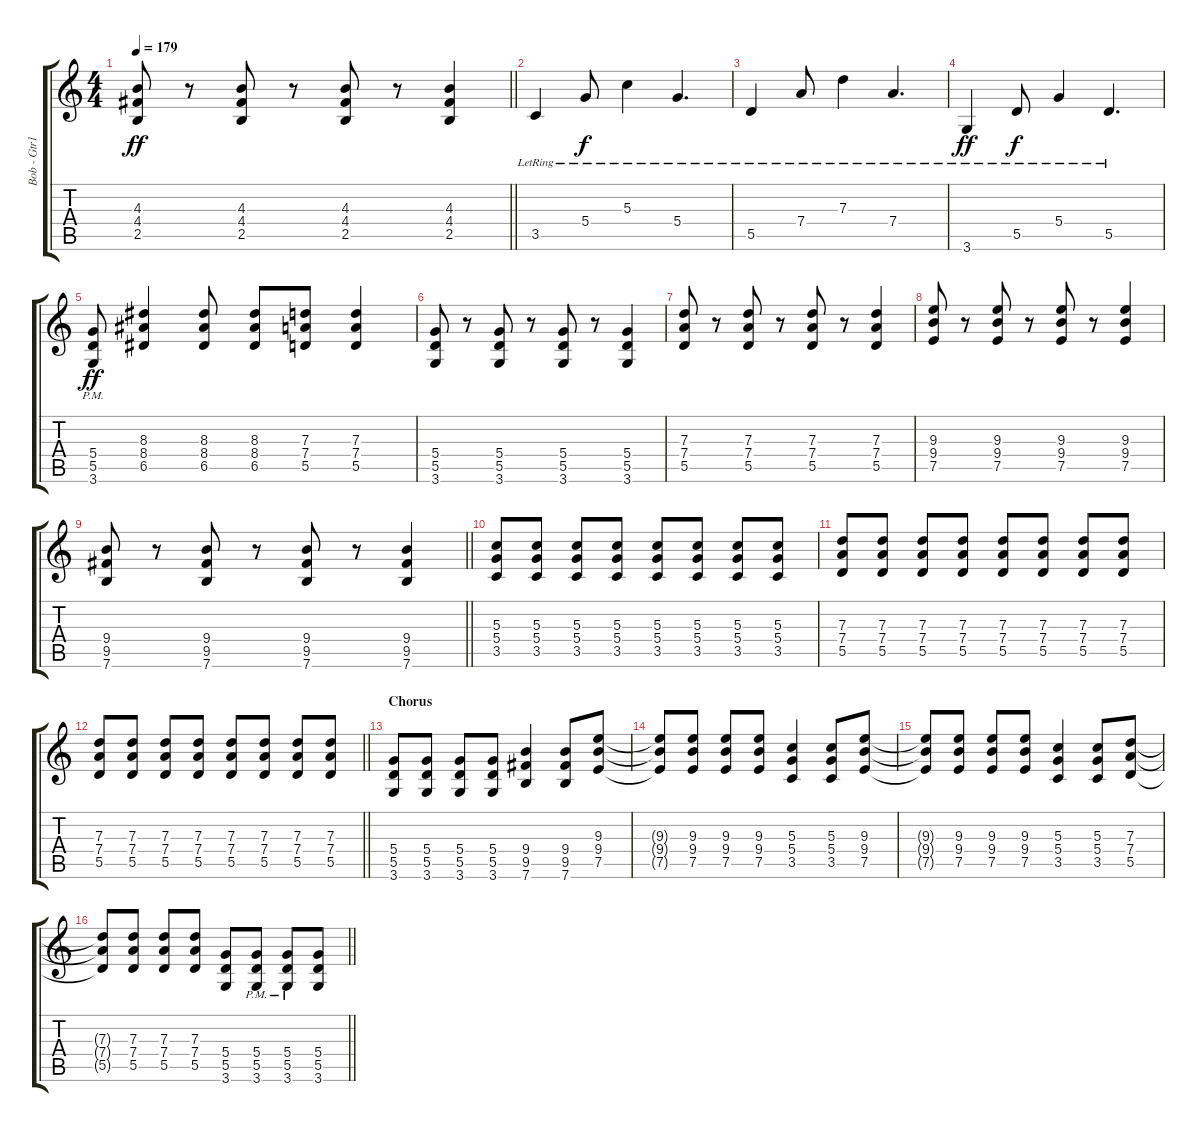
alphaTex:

\track ("Bob - Gtr1" "Bob - Gtr1") {instrument overdrivenguitar}
\staff {score tabs}
\tuning (E4 B3 G3 D3 A2 E2) {hide}
\ts (4 4)
\tempo 179
\clef g2
\barLineRight lightlight
\ks c
(4.3 4.4 2.5).8{dy ff} r.8 (4.3 4.4 2.5).8 r.8 (4.3 4.4 2.5).8 r.8 (4.3 4.4 2.5).4 |
3.5{lr}.4 5.4{lr}.8{dy f} 5.3{lr}.4 5.4{lr}.4{d} |
5.5{lr}.4 7.4{lr}.8 7.3{lr}.4 7.4{lr}.4{d} |
3.6{lr}.4{dy ff} 5.5{lr}.8{dy f} 5.4{lr}.4 5.5{lr}.4{d} |
(5.4{pm} 5.5{pm} 3.6{pm}).8{dy ff} (8.3 8.4 6.5).4 (8.3 8.4 6.5).8 (8.3 8.4 6.5).8 (7.3 7.4 5.5).8 (7.3 7.4 5.5).4 |
(5.4 5.5 3.6).8 r.8 (5.4 5.5 3.6).8 r.8 (5.4 5.5 3.6).8 r.8 (5.4 5.5 3.6).4 |
(7.3 7.4 5.5).8 r.8 (7.3 7.4 5.5).8 r.8 (7.3 7.4 5.5).8 r.8 (7.3 7.4 5.5).4 |
(9.3 9.4 7.5).8 r.8 (9.3 9.4 7.5).8 r.8 (9.3 9.4 7.5).8 r.8 (9.3 9.4 7.5).4 |
\barLineRight lightlight
(9.4 9.5 7.6).8 r.8 (9.4 9.5 7.6).8 r.8 (9.4 9.5 7.6).8 r.8 (9.4 9.5 7.6).4 |
(5.3 5.4 3.5).8 (5.3 5.4 3.5).8 (5.3 5.4 3.5).8 (5.3 5.4 3.5).8 (5.3 5.4 3.5).8 (5.3 5.4 3.5).8 (5.3 5.4 3.5).8 (5.3 5.4 3.5).8 |
(7.3 7.4 5.5).8 (7.3 7.4 5.5).8 (7.3 7.4 5.5).8 (7.3 7.4 5.5).8 (7.3 7.4 5.5).8 (7.3 7.4 5.5).8 (7.3 7.4 5.5).8 (7.3 7.4 5.5).8 |
\barLineRight lightlight
(7.3 7.4 5.5).8 (7.3 7.4 5.5).8 (7.3 7.4 5.5).8 (7.3 7.4 5.5).8 (7.3 7.4 5.5).8 (7.3 7.4 5.5).8 (7.3 7.4 5.5).8 (7.3 7.4 5.5).8 |
\section ("" "Chorus")
(5.4 5.5 3.6).8 (5.4 5.5 3.6).8 (5.4 5.5 3.6).8 (5.4 5.5 3.6).8 (9.4 9.5 7.6).4 (9.4 9.5 7.6).8 (9.3 9.4 7.5).8 |
(9.3{t} 9.4{t} 7.5{t}).8 (9.3 9.4 7.5).8 (9.3 9.4 7.5).8 (9.3 9.4 7.5).8 (5.3 5.4 3.5).4 (5.3 5.4 3.5).8 (9.3 9.4 7.5).8 |
(9.3{t} 9.4{t} 7.5{t}).8 (9.3 9.4 7.5).8 (9.3 9.4 7.5).8 (9.3 9.4 7.5).8 (5.3 5.4 3.5).4 (5.3 5.4 3.5).8 (7.3 7.4 5.5).8 |
\barLineRight lightlight
(7.3{t} 7.4{t} 5.5{t}).8 (7.3 7.4 5.5).8 (7.3 7.4 5.5).8 (7.3 7.4 5.5).8 (5.4 5.5 3.6).8 (5.4{pm} 5.5{pm} 3.6{pm}).8 (5.4{pm} 5.5{pm} 3.6{pm}).8 (5.4 5.5 3.6).8
